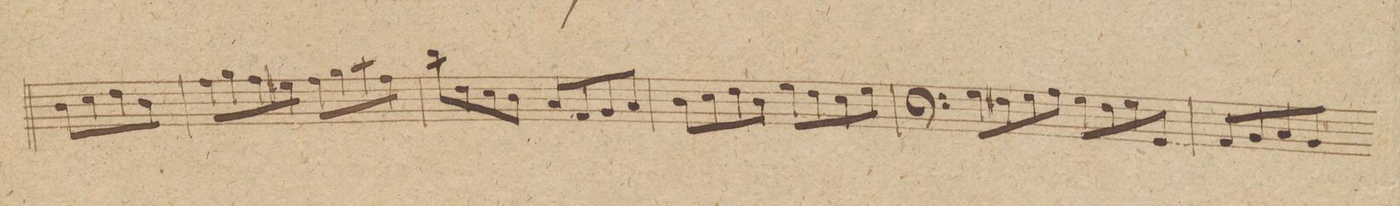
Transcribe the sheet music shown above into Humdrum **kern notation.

**kern	**dynam
*I"Alto Viola.	*
*clefC3	*
*k[]	*
*met(c|)	*
*M2/2	*
8c\L	.
8d\	.
8e\	.
8c\J	.
=8	=8
8g\L	.
8a\	.
8g\	.
8f#X\J	.
8g\L	.
8a\	.
8b\	.
8g\J	.
=9	=9
8cc\L	.
8e\	.
8d\	.
8c\J	.
8B/L	.
8G/	.
8A/	.
8B/J	.
=10	=10
8c\L	.
8d\	.
8e\	.
8c\J	.
8f\L	.
8e\	.
8d\	.
8f\J	.
=11	=11
*clefF4	*
8G\L	.
8F#X\	.
8G\	.
8A\J	.
8G\L	.
8F#\	.
8G\	.
8GG/J	.
=12	=12
8AA/L	.
8BB/	.
8C/	.
8BB/J	.
*-	*-
